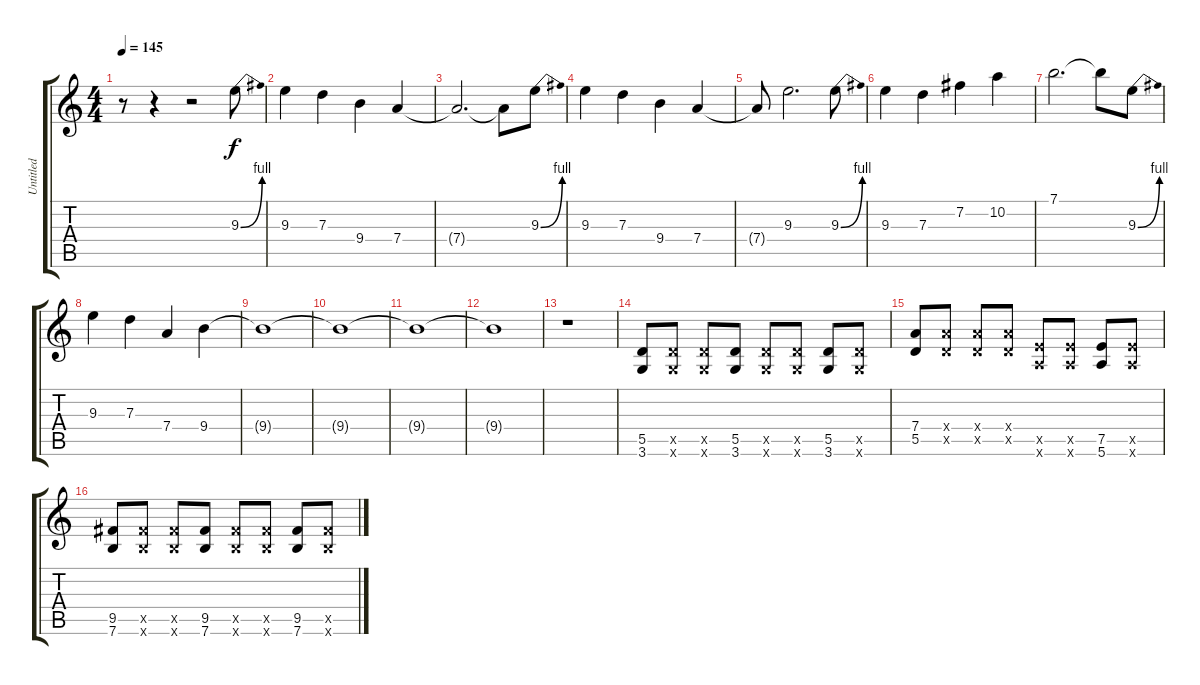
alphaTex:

\track ("Untitled" "Untitled") {instrument distortionguitar}
\staff {score tabs}
\tuning (E4 B3 G3 D3 A2 E2) {hide}
\ts (4 4)
\tempo 145
\clef g2
\ks c
r.8{dy f instrument distortionguitar} r.4 r.2 9.3{be (bend 0 0 60 4)}.8 |
9.3.4 7.3.4 9.4.4 7.4.4 |
7.4{t}.2{d} 7.4{t}.8 9.3{be (bend 0 0 60 4)}.8 |
9.3.4 7.3.4 9.4.4 7.4.4 |
7.4{t}.8 9.3.2{d} 9.3{be (bend 0 0 60 4)}.8 |
9.3.4 7.3.4 7.2.4 10.2.4 |
7.1.2{d} 7.1{t}.8 9.3{be (bend 0 0 60 4)}.8 |
9.3.4 7.3.4 7.4.4 9.4.4 |
9.4{t}.1 |
9.4{t}.1 |
9.4{t}.1 |
9.4{t}.1 |
r.1 |
(5.5 3.6).8 (5.5{x} 3.6{x}).8 (5.5{x} 3.6{x}).8 (5.5 3.6).8 (5.5{x} 3.6{x}).8 (5.5{x} 3.6{x}).8 (5.5 3.6).8 (5.5{x} 3.6{x}).8 |
(7.4 5.5).8 (7.4{x} 5.5{x}).8 (7.4{x} 5.5{x}).8 (7.4{x} 5.5{x}).8 (7.5{x} 5.6{x}).8 (7.5{x} 5.6{x}).8 (7.5 5.6).8 (7.5{x} 5.6{x}).8 |
(9.5 7.6).8 (9.5{x} 7.6{x}).8 (9.5{x} 7.6{x}).8 (9.5 7.6).8 (9.5{x} 7.6{x}).8 (9.5{x} 7.6{x}).8 (9.5 7.6).8 (9.5{x} 7.6{x}).8
